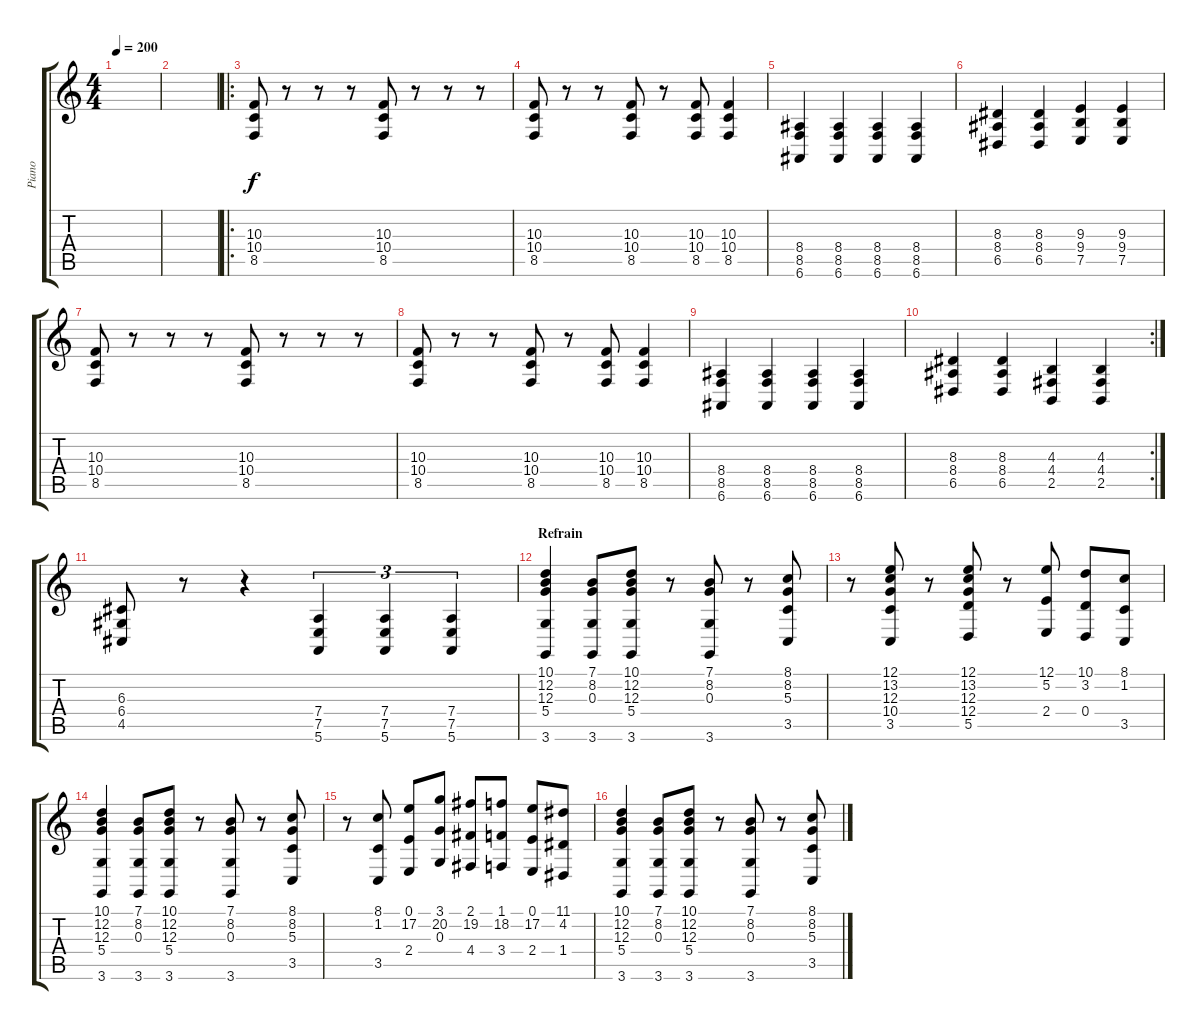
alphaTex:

\track ("Piano" "Piano") {instrument acousticgrandpiano}
\staff {score tabs}
\tuning (E4 B3 G3 D3 A2 E2) {hide}
\ts (4 4)
\tempo 200
\clef g2
\ks c
|
|
\ro
\section ("" "")
(10.3 10.4 8.5).8 r.8 r.8 r.8 (10.3 10.4 8.5).8 r.8 r.8 r.8 |
(10.3 10.4 8.5).8 r.8 r.8 (10.3 10.4 8.5).8 r.8 (10.3 10.4 8.5).8 (10.3 10.4 8.5).4 |
(8.4 8.5 6.6).4 (8.4 8.5 6.6).4 (8.4 8.5 6.6).4 (8.4 8.5 6.6).4 |
(8.3 8.4 6.5).4 (8.3 8.4 6.5).4 (9.3 9.4 7.5).4 (9.3 9.4 7.5).4 |
(10.3 10.4 8.5).8 r.8 r.8 r.8 (10.3 10.4 8.5).8 r.8 r.8 r.8 |
(10.3 10.4 8.5).8 r.8 r.8 (10.3 10.4 8.5).8 r.8 (10.3 10.4 8.5).8 (10.3 10.4 8.5).4 |
(8.4 8.5 6.6).4 (8.4 8.5 6.6).4 (8.4 8.5 6.6).4 (8.4 8.5 6.6).4 |
\rc 2
(8.3 8.4 6.5).4 (8.3 8.4 6.5).4 (4.3 4.4 2.5).4 (4.3 4.4 2.5).4 |
(6.3 6.4 4.5).8 r.8 r.4 (7.4 7.5 5.6).4{tu (3 2)} (7.4 7.5 5.6).4{tu (3 2)} (7.4 7.5 5.6).4{tu (3 2)} |
\section ("" "Refrain")
(10.1 12.2 12.3 5.4 3.6).4 (7.1 8.2 0.3 3.6).8 (10.1 12.2 12.3 5.4 3.6).8 r.8 (7.1 8.2 0.3 3.6).8 r.8 (8.1 8.2 5.3 3.5).8 |
r.8 (12.1 13.2 12.3 10.4 3.5).8 r.8 (12.1 13.2 12.3 12.4 5.5).8 r.8 (12.1 5.2 2.4).8 (10.1 3.2 0.4).8 (8.1 1.2 3.5).8 |
(10.1 12.2 12.3 5.4 3.6).4 (7.1 8.2 0.3 3.6).8 (10.1 12.2 12.3 5.4 3.6).8 r.8 (7.1 8.2 0.3 3.6).8 r.8 (8.1 8.2 5.3 3.5).8 |
r.8 (8.1 1.2 3.5).8 (0.1 17.2 2.4).8 (3.1 20.2 0.3).8 (2.1 19.2 4.4).8 (1.1 18.2 3.4).8 (0.1 17.2 2.4).8 (11.1 4.2 1.4).8 |
(10.1 12.2 12.3 5.4 3.6).4 (7.1 8.2 0.3 3.6).8 (10.1 12.2 12.3 5.4 3.6).8 r.8 (7.1 8.2 0.3 3.6).8 r.8 (8.1 8.2 5.3 3.5).8
